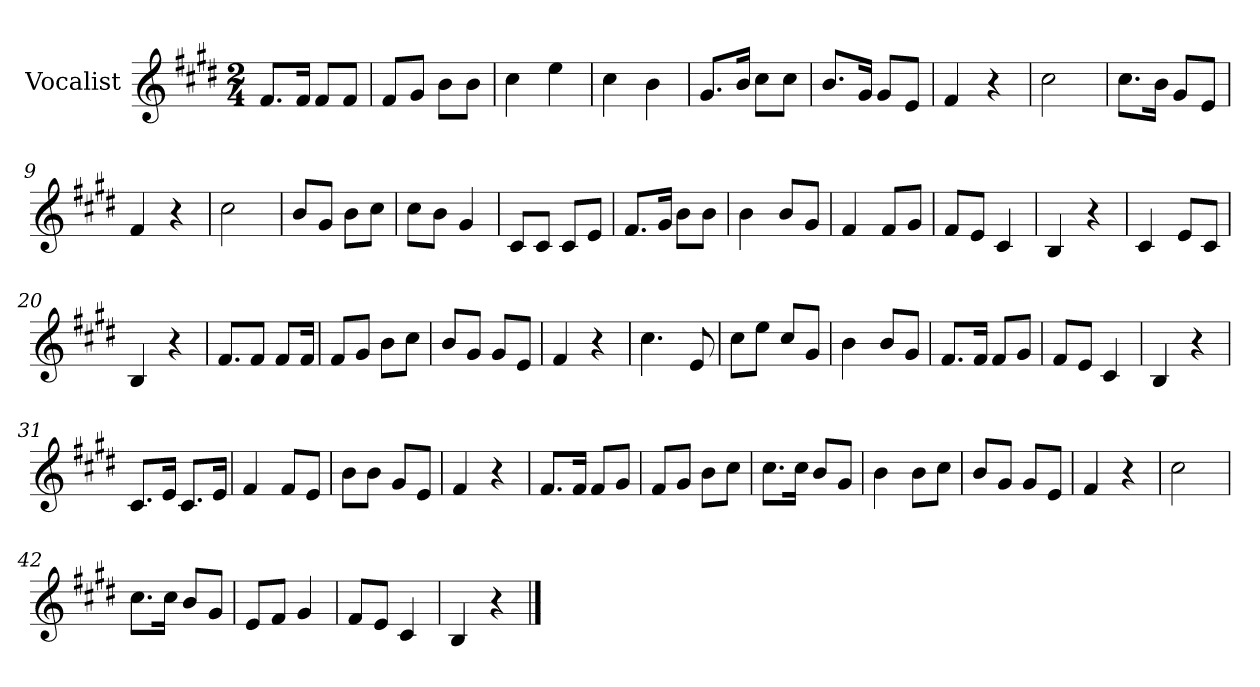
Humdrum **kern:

**kern
*part1
*staff1
*I"Vocalist
*k[f#c#g#d#]
*E:
*M2/4
=
8.f#L
16f#Jk
8f#L
8f#J
=1
8f#L
8g#J
8bL
8bJ
=2
4cc#
4ee
=3
4cc#
4b
=4
8.g#L
16bJk
8cc#L
8cc#J
=5
8.bL
16g#Jk
8g#L
8eJ
=6
4f#
4r
=7
2cc#
=8
8.cc#L
16bJk
8g#L
8eJ
=9
4f#
4r
=10
2cc#
=11
8bL
8g#J
8bL
8cc#J
=12
8cc#L
8bJ
4g#
=13
8c#L
8c#J
8c#L
8eJ
=14
8.f#L
16g#Jk
8bL
8bJ
=15
4b
8bL
8g#J
=16
4f#
8f#L
8g#J
=17
8f#L
8eJ
4c#
=18
4B
4r
=19
4c#
8eL
8c#J
=20
4B
4r
=21
8.f#L
8f#J
8f#L
16f#Jk
=22
8f#L
8g#J
8bL
8cc#J
=23
8bL
8g#J
8g#L
8eJ
=24
4f#
4r
=25
4.cc#
8e
=26
8cc#L
8eeJ
8cc#L
8g#J
=27
4b
8bL
8g#J
=28
8.f#L
16f#Jk
8f#L
8g#J
=29
8f#L
8eJ
4c#
=30
4B
4r
=31
8.c#L
16eJk
8.c#L
16eJk
=32
4f#
8f#L
8eJ
=33
8bL
8bJ
8g#L
8eJ
=34
4f#
4r
=35
8.f#L
16f#Jk
8f#L
8g#J
=36
8f#L
8g#J
8bL
8cc#J
=37
8.cc#L
16cc#Jk
8bL
8g#J
=38
4b
8bL
8cc#J
=39
8bL
8g#J
8g#L
8eJ
=40
4f#
4r
=41
2cc#
=42
8.cc#L
16cc#Jk
8bL
8g#J
=43
8eL
8f#J
4g#
=44
8f#L
8eJ
4c#
=45
4B
4r
==
*-
